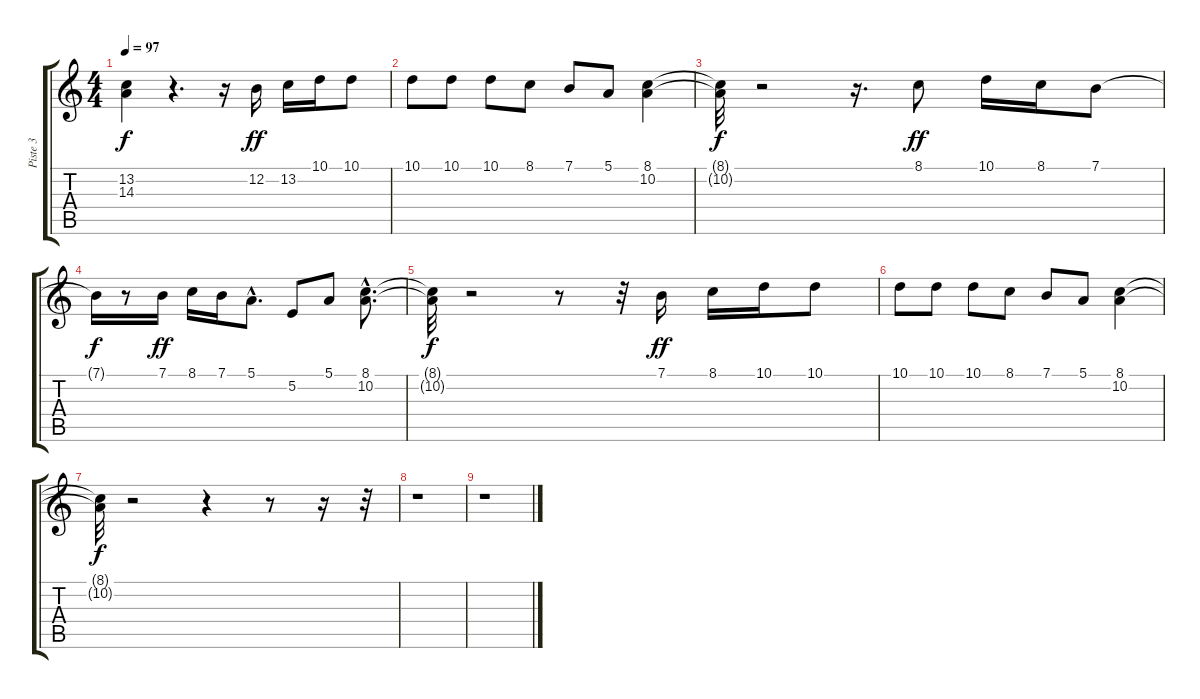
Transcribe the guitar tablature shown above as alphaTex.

\track ("Piste 3" "Piste 3") {instrument choiraahs}
\staff {score tabs}
\tuning (E4 B3 G3 D3 A2 E2) {hide}
\ts (4 4)
\tempo 97
\clef g2
\ks c
(13.2{t} 14.3{t}).4{dy f} r.4{d} r.16 12.2.16{dy ff} 13.2.16 10.1.16 10.1.8 |
10.1.8 10.1.8 10.1.8 8.1.8 7.1.8 5.1.8 (8.1 10.2).4 |
(8.1{t} 10.2{t}).32{dy f} r.2 r.16{d} 8.1.8{dy ff} 10.1.16 8.1.16 7.1.8 |
7.1{t}.16{dy f} r.8 7.1.16{dy ff} 8.1.16 7.1.16 5.1{hac}.8{d} 5.2.8 5.1.8 (8.1{hac} 10.2{hac}).8{d} |
(8.1{t} 10.2{t}).32{dy f} r.2 r.8 r.32 7.1.16{dy ff} 8.1.16 10.1.16 10.1.8 |
10.1.8 10.1.8 10.1.8 8.1.8 7.1.8 5.1.8 (8.1 10.2).4 |
(8.1{t} 10.2{t}).32{dy f} r.2 r.4 r.8 r.16 r.32 |
r.1 |
r.1
